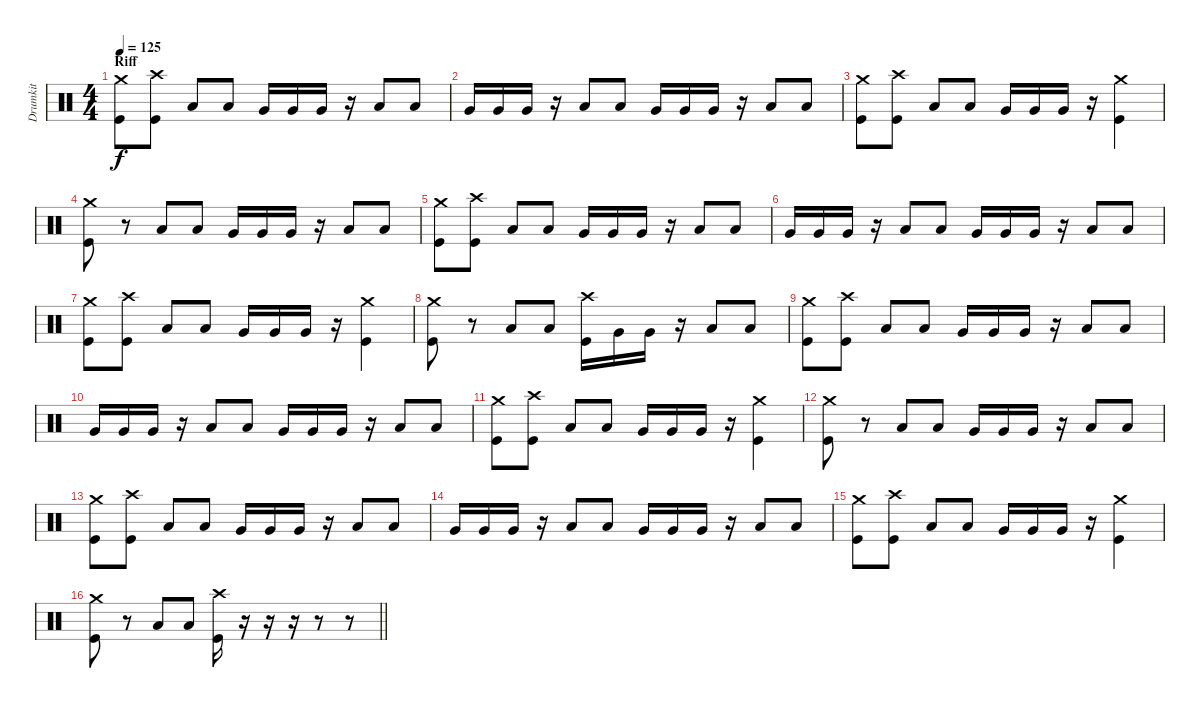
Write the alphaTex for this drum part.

\track ("Drumkit" "Drumkit") {instrument percussion}
\staff {score}
\articulation defaults
\ts (4 4)
\section ("" "Riff")
\tempo 125
\clef neutral
\ks c
("Crash medium (hit)" "Kick (hit)").8{dy f} ("Crash high (hit)" "Kick (hit)").8 "Low Tom (hit)".8 "Low Tom (hit)".8 "Very Low Tom (hit)".16 "Very Low Tom (hit)".16 "Very Low Tom (hit)".16 r.16 "Low Tom (hit)".8 "Low Tom (hit)".8 |
"Very Low Tom (hit)".16 "Very Low Tom (hit)".16 "Very Low Tom (hit)".16 r.16 "Low Tom (hit)".8 "Low Tom (hit)".8 "Very Low Tom (hit)".16 "Very Low Tom (hit)".16 "Very Low Tom (hit)".16 r.16 "Low Tom (hit)".8 "Low Tom (hit)".8 |
("Crash medium (hit)" "Kick (hit)").8 ("Crash high (hit)" "Kick (hit)").8 "Low Tom (hit)".8 "Low Tom (hit)".8 "Very Low Tom (hit)".16 "Very Low Tom (hit)".16 "Very Low Tom (hit)".16 r.16 ("Crash medium (hit)" "Kick (hit)").4 |
("Crash medium (hit)" "Kick (hit)").8 r.8 "Low Tom (hit)".8 "Low Tom (hit)".8 "Very Low Tom (hit)".16 "Very Low Tom (hit)".16 "Very Low Tom (hit)".16 r.16 "Low Tom (hit)".8 "Low Tom (hit)".8 |
("Crash medium (hit)" "Kick (hit)").8 ("Crash high (hit)" "Kick (hit)").8 "Low Tom (hit)".8 "Low Tom (hit)".8 "Very Low Tom (hit)".16 "Very Low Tom (hit)".16 "Very Low Tom (hit)".16 r.16 "Low Tom (hit)".8 "Low Tom (hit)".8 |
"Very Low Tom (hit)".16 "Very Low Tom (hit)".16 "Very Low Tom (hit)".16 r.16 "Low Tom (hit)".8 "Low Tom (hit)".8 "Very Low Tom (hit)".16 "Very Low Tom (hit)".16 "Very Low Tom (hit)".16 r.16 "Low Tom (hit)".8 "Low Tom (hit)".8 |
("Crash medium (hit)" "Kick (hit)").8 ("Crash high (hit)" "Kick (hit)").8 "Low Tom (hit)".8 "Low Tom (hit)".8 "Very Low Tom (hit)".16 "Very Low Tom (hit)".16 "Very Low Tom (hit)".16 r.16 ("Crash medium (hit)" "Kick (hit)").4 |
("Crash medium (hit)" "Kick (hit)").8 r.8 "Low Tom (hit)".8 "Low Tom (hit)".8 ("Crash high (hit)" "Kick (hit)").16 "Very Low Tom (hit)".16 "Very Low Tom (hit)".16 r.16 "Low Tom (hit)".8 "Low Tom (hit)".8 |
("Crash medium (hit)" "Kick (hit)").8 ("Crash high (hit)" "Kick (hit)").8 "Low Tom (hit)".8 "Low Tom (hit)".8 "Very Low Tom (hit)".16 "Very Low Tom (hit)".16 "Very Low Tom (hit)".16 r.16 "Low Tom (hit)".8 "Low Tom (hit)".8 |
"Very Low Tom (hit)".16 "Very Low Tom (hit)".16 "Very Low Tom (hit)".16 r.16 "Low Tom (hit)".8 "Low Tom (hit)".8 "Very Low Tom (hit)".16 "Very Low Tom (hit)".16 "Very Low Tom (hit)".16 r.16 "Low Tom (hit)".8 "Low Tom (hit)".8 |
("Crash medium (hit)" "Kick (hit)").8 ("Crash high (hit)" "Kick (hit)").8 "Low Tom (hit)".8 "Low Tom (hit)".8 "Very Low Tom (hit)".16 "Very Low Tom (hit)".16 "Very Low Tom (hit)".16 r.16 ("Crash medium (hit)" "Kick (hit)").4 |
("Crash medium (hit)" "Kick (hit)").8 r.8 "Low Tom (hit)".8 "Low Tom (hit)".8 "Very Low Tom (hit)".16 "Very Low Tom (hit)".16 "Very Low Tom (hit)".16 r.16 "Low Tom (hit)".8 "Low Tom (hit)".8 |
("Crash medium (hit)" "Kick (hit)").8 ("Crash high (hit)" "Kick (hit)").8 "Low Tom (hit)".8 "Low Tom (hit)".8 "Very Low Tom (hit)".16 "Very Low Tom (hit)".16 "Very Low Tom (hit)".16 r.16 "Low Tom (hit)".8 "Low Tom (hit)".8 |
"Very Low Tom (hit)".16 "Very Low Tom (hit)".16 "Very Low Tom (hit)".16 r.16 "Low Tom (hit)".8 "Low Tom (hit)".8 "Very Low Tom (hit)".16 "Very Low Tom (hit)".16 "Very Low Tom (hit)".16 r.16 "Low Tom (hit)".8 "Low Tom (hit)".8 |
("Crash medium (hit)" "Kick (hit)").8 ("Crash high (hit)" "Kick (hit)").8 "Low Tom (hit)".8 "Low Tom (hit)".8 "Very Low Tom (hit)".16 "Very Low Tom (hit)".16 "Very Low Tom (hit)".16 r.16 ("Crash medium (hit)" "Kick (hit)").4 |
\barLineRight lightlight
("Crash medium (hit)" "Kick (hit)").8 r.8 "Low Tom (hit)".8 "Low Tom (hit)".8 ("Crash high (hit)" "Kick (hit)").16 r.16 r.16 r.16 r.8 r.8
